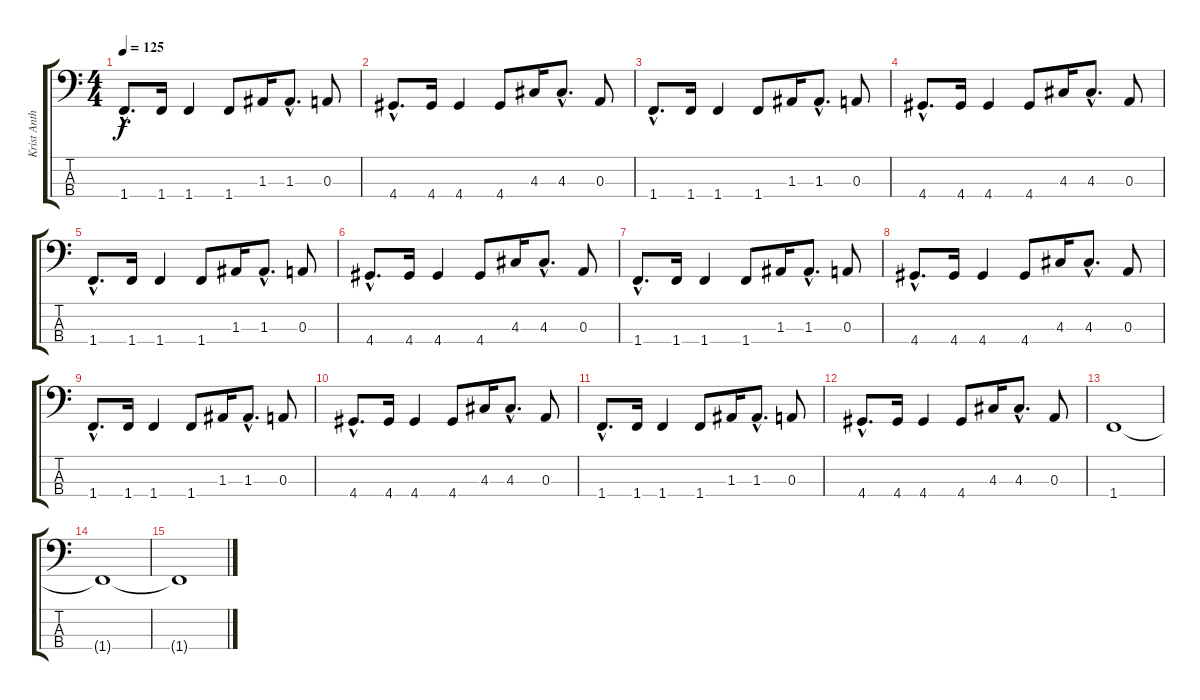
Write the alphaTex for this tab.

\track ("Krist Anthony Novoselic" "Krist Anth") {instrument electricbasspick}
\staff {score tabs}
\tuning (G2 D2 A1 E1) {hide}
\ts (4 4)
\tempo 125
\clef f4
\ks c
1.4{hac}.8{d dy f} 1.4.16 1.4.4 1.4.8 1.3.16 1.3{hac}.8{d} 0.3.8 |
4.4{hac}.8{d} 4.4.16 4.4.4 4.4.8 4.3.16 4.3{hac}.8{d} 0.3.8 |
1.4{hac}.8{d} 1.4.16 1.4.4 1.4.8 1.3.16 1.3{hac}.8{d} 0.3.8 |
4.4{hac}.8{d} 4.4.16 4.4.4 4.4.8 4.3.16 4.3{hac}.8{d} 0.3.8 |
1.4{hac}.8{d} 1.4.16 1.4.4 1.4.8 1.3.16 1.3{hac}.8{d} 0.3.8 |
4.4{hac}.8{d} 4.4.16 4.4.4 4.4.8 4.3.16 4.3{hac}.8{d} 0.3.8 |
1.4{hac}.8{d} 1.4.16 1.4.4 1.4.8 1.3.16 1.3{hac}.8{d} 0.3.8 |
4.4{hac}.8{d} 4.4.16 4.4.4 4.4.8 4.3.16 4.3{hac}.8{d} 0.3.8 |
1.4{hac}.8{d} 1.4.16 1.4.4 1.4.8 1.3.16 1.3{hac}.8{d} 0.3.8 |
4.4{hac}.8{d} 4.4.16 4.4.4 4.4.8 4.3.16 4.3{hac}.8{d} 0.3.8 |
1.4{hac}.8{d} 1.4.16 1.4.4 1.4.8 1.3.16 1.3{hac}.8{d} 0.3.8 |
4.4{hac}.8{d} 4.4.16 4.4.4 4.4.8 4.3.16 4.3{hac}.8{d} 0.3.8 |
1.4.1 |
1.4{t}.1 |
1.4{t}.1
